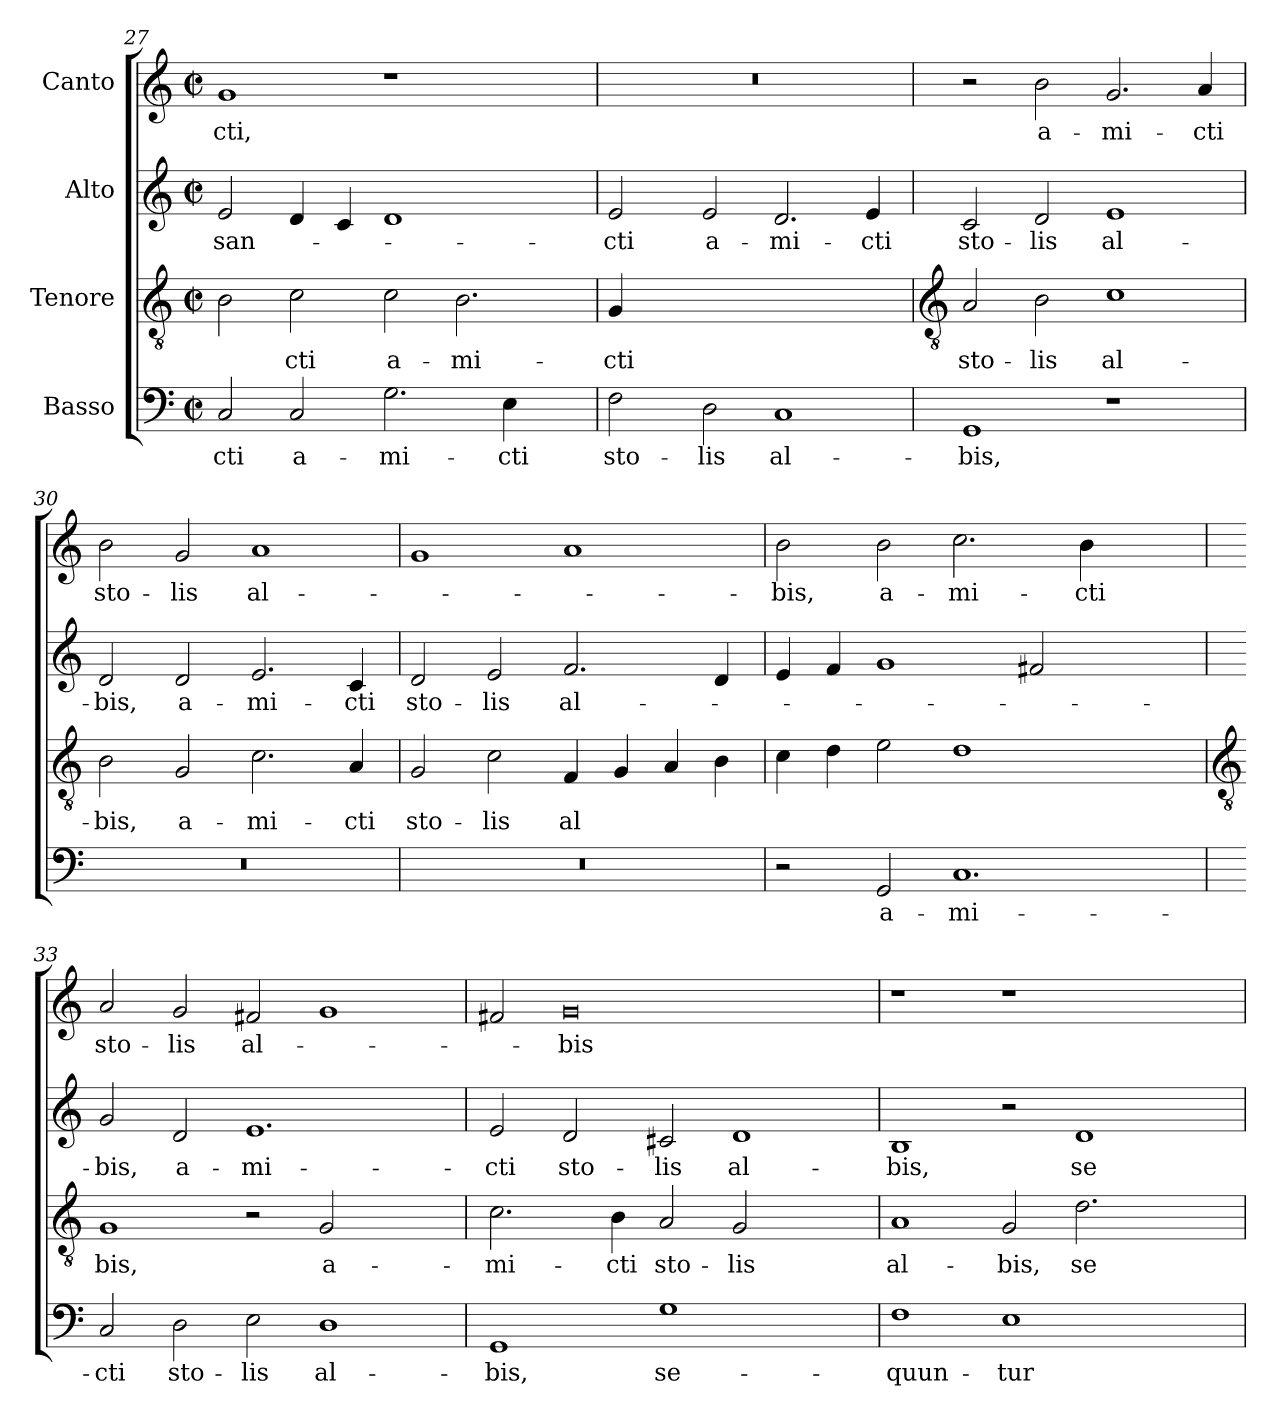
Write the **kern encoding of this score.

**kern	**text	**kern	**text	**kern	**text	**kern	**text
*part4	*part4	*part3	*part3	*part2	*part2	*part1	*part1
*staff4	*staff4	*staff3	*staff3	*staff2	*staff2	*staff1	*staff1
*I"Basso	*	*I"Tenore	*	*I"Alto	*	*I"Canto	*
*clefF4	*	*clefGv2	*	*clefG2	*	*clefG2	*
*k[]	*	*k[]	*	*k[]	*	*k[]	*
*C:	*	*C:	*	*C:	*	*C:	*
*M4/2	*	*M4/2	*	*M4/2	*	*M4/2	*
*met(c|)	*	*met(c|)	*	*met(c|)	*	*met(c|)	*
=27	=27	=27	=27	=27	=27	=27	=27
!	!LO:LY:b	!	!	!	!LO:LY:b	!	!LO:LY:b
2C	-cti	2B	.	2e	san-	1g	-cti,
!	!LO:LY:b	!	!LO:LY:b	!	!	!	!
2C	a-	2c	cti	4d	.	.	.
.	.	.	.	4c	.	.	.
!	!LO:LY:b	!	!LO:LY:b	!	!	!	!
2.G	-mi-	2c	a-	1d	.	1r	.
!	!	!	!LO:LY:b	!	!	!	!
.	.	2.B	-mi-	.	.	.	.
!	!LO:LY:b	!	!	!	!	!	!
4E	-cti	.	.	.	.	.	.
4ryy	.	.	.	4ryy	.	4ryy	.
!!LO:LB:g=z
=28	=28	=28	=28	=28	=28	=28	=28
!	!LO:LY:b	!	!LO:LY:b	!	!LO:LY:b	!	!
2F	sto-	4G	-cti	2e	-cti	0r	.
.	.	1..ryy	.	.	.	.	.
!	!LO:LY:b	!	!	!	!LO:LY:b	!	!
2D	-lis	.	.	2e	a-	.	.
!	!LO:LY:b	!	!	!	!LO:LY:b	!	!
1C	al-	.	.	2.d	-mi-	.	.
!	!	!	!	!	!LO:LY:b	!	!
.	.	.	.	4e	-cti	.	.
!!LO:LB:g=z
=29	=29	=29	=29	=29	=29	=29	=29
*	*	*clefGv2	*	*	*	*	*
!	!LO:LY:b	!	!LO:LY:b	!	!LO:LY:b	!	!
1GG	-bis,	2A	sto-	2c	sto-	2r	.
!	!	!	!LO:LY:b	!	!LO:LY:b	!	!LO:LY:b
.	.	2B	-lis	2d	-lis	2b	a-
!	!	!	!LO:LY:b	!	!LO:LY:b	!	!LO:LY:b
1r	.	1c	al-	1e	al-	2.g	-mi-
!	!	!	!	!	!	!	!LO:LY:b
.	.	.	.	.	.	4a	-cti
=30	=30	=30	=30	=30	=30	=30	=30
!	!	!	!LO:LY:b	!	!LO:LY:b	!	!LO:LY:b
0r	.	2B	-bis,	2d	-bis,	2b	sto-
!	!	!	!LO:LY:b	!	!LO:LY:b	!	!LO:LY:b
.	.	2G	a-	2d	a-	2g	-lis
!	!	!	!LO:LY:b	!	!LO:LY:b	!	!LO:LY:b
.	.	2.c	-mi-	2.e	-mi-	1a	al-
!	!	!	!LO:LY:b	!	!LO:LY:b	!	!
.	.	4A	-cti	4c	-cti	.	.
=31	=31	=31	=31	=31	=31	=31	=31
!	!	!	!LO:LY:b	!	!LO:LY:b	!	!
0r	.	2G	sto-	2d	sto-	1g	.
!	!	!	!LO:LY:b	!	!LO:LY:b	!	!
.	.	2c	-lis	2e	-lis	.	.
!	!	!	!LO:LY:b	!	!LO:LY:b	!	!
.	.	4F	al	2.f	al-	1a	.
.	.	4G	.	.	.	.	.
.	.	4A	.	.	.	.	.
.	.	4B	.	4d	.	.	.
!!LO:LB:g=z
=32	=32	=32	=32	=32	=32	=32	=32
!	!	!	!	!	!	!	!LO:LY:b
2r	.	4c	.	4e	.	2b	-bis,
.	.	4d	.	4f	.	.	.
!	!LO:LY:b	!	!	!	!	!	!LO:LY:b
2GG	a-	2e	.	1g	.	2b	a-
!	!LO:LY:b	!	!	!	!	!	!LO:LY:b
1.C	-mi-	1d	.	.	.	2.cc	-mi-
.	.	.	.	2f#X	.	.	.
!	!	!	!	!	!	!	!LO:LY:b
.	.	.	.	.	.	4b	-cti
.	.	2ryy	.	2ryy	.	2ryy	.
!!LO:LB:g=z
=33	=33	=33	=33	=33	=33	=33	=33
*	*	*clefGv2	*	*	*	*	*
!	!LO:LY:b	!	!LO:LY:b	!	!LO:LY:b	!	!LO:LY:b
2C	-cti	1G	bis,	2g	-bis,	2a	sto-
!	!LO:LY:b	!	!	!	!LO:LY:b	!	!LO:LY:b
2D	sto-	.	.	2d	a-	2g	-lis
!	!LO:LY:b	!	!	!	!LO:LY:b	!	!LO:LY:b
2E	-lis	2r	.	1.e	-mi-	2f#X	al-
!	!LO:LY:b	!	!LO:LY:b	!	!	!	!
1D	al-	2G	a-	.	.	1g	.
.	.	2ryy	.	.	.	.	.
=34	=34	=34	=34	=34	=34	=34	=34
!	!LO:LY:b	!	!LO:LY:b	!	!LO:LY:b	!	!
1GG	-bis,	2.c	-mi-	2e	-cti	2f#X	.
!	!	!	!	!	!LO:LY:b	!	!LO:LY:b
.	.	.	.	2d	sto-	0g	-bis
!	!	!	!LO:LY:b	!	!	!	!
.	.	4B	-cti	.	.	.	.
!	!LO:LY:b	!	!LO:LY:b	!	!LO:LY:b	!	!
1G	se-	2A	sto-	2c#X	-lis	.	.
!	!	!	!LO:LY:b	!	!LO:LY:b	!	!
.	.	2G	-lis	1d	al-	.	.
2ryy	.	2ryy	.	.	.	.	.
=35	=35	=35	=35	=35	=35	=35	=35
!	!LO:LY:b	!	!LO:LY:b	!	!LO:LY:b	!	!
1F	-quun-	1A	al-	1B	-bis,	1r	.
!	!LO:LY:b	!	!LO:LY:b	!	!	!	!
1E	-tur	2G	-bis,	2r	.	1r	.
!	!	!	!LO:LY:b	!	!LO:LY:b	!	!
.	.	2.d	se-	1d	se-	.	.
2ryy	.	.	.	.	.	2ryy	.
.	.	4ryy	.	.	.	.	.
=	=	=	=	=	=	=	=
*-	*-	*-	*-	*-	*-	*-	*-
